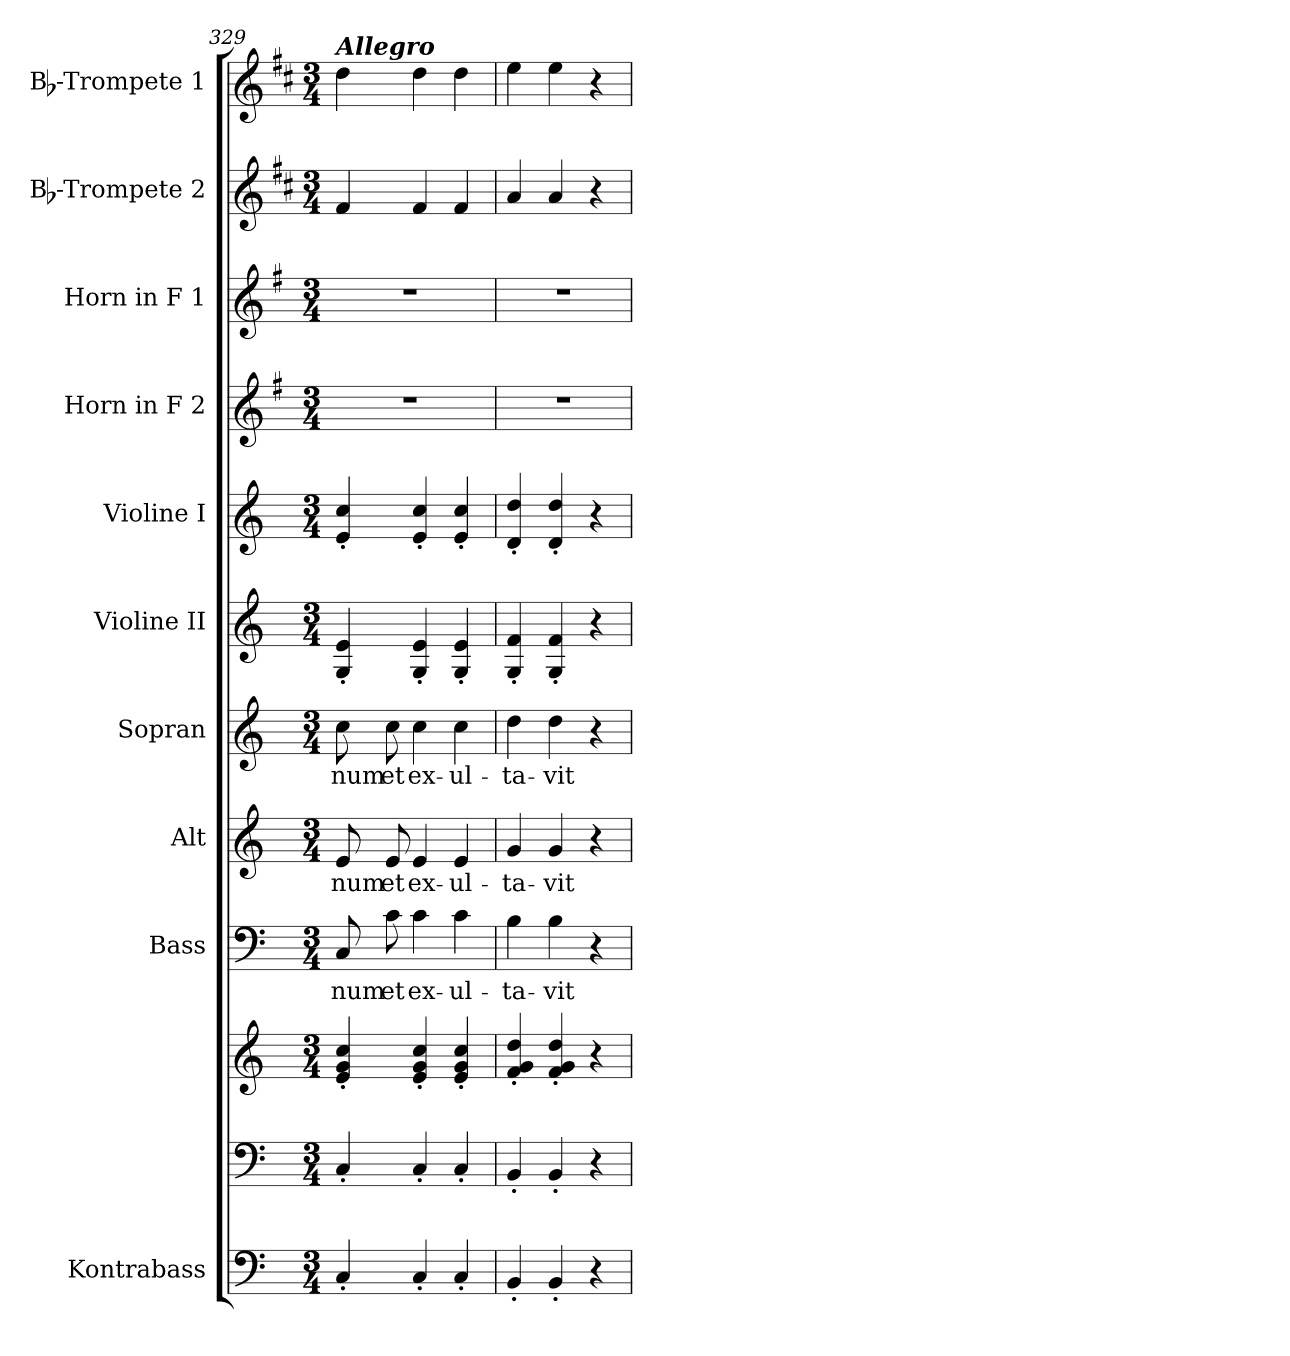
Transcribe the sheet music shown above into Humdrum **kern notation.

**kern	**kern	**kern	**kern	**text	**kern	**text	**kern	**text	**kern	**kern	**kern	**kern	**kern	**kern
*part11	*part10	*part10	*part9	*part9	*part8	*part8	*part7	*part7	*part6	*part5	*part4	*part3	*part2	*part1
*staff12	*staff11	*staff10	*staff9	*staff9	*staff8	*staff8	*staff7	*staff7	*staff6	*staff5	*staff4	*staff3	*staff2	*staff1
*I"Kontrabass	*	*	*I"Bass	*	*I"Alt	*	*I"Sopran	*	*I"Violine II	*I"Violine I	*I"Horn in F 2	*I"Horn in F 1	*I"Bb-Trompete 2	*I"Bb-Trompete 1
*I'Kb.	*	*	*I'B.	*	*I'A.	*	*I'S.	*	*I'Vl. II	*I'Vl. I	*	*	*I'Bb Trp. 2	*I'Bb Trp. 1
!!LO:PB:g=z
*clefF4	*clefF4	*clefG2	*clefF4	*	*clefG2	*	*clefG2	*	*clefG2	*clefG2	*clefG2	*clefG2	*clefG2	*clefG2
*ITrd7c12	*	*	*	*	*	*	*	*	*	*	*ITrd4c7	*ITrd4c7	*ITrd1c2	*ITrd1c2
*k[]	*k[]	*k[]	*k[]	*	*k[]	*	*k[]	*	*k[]	*k[]	*k[]	*k[]	*k[]	*k[]
*C:	*C:	*C:	*C:	*	*C:	*	*C:	*	*C:	*C:	*C:	*C:	*C:	*C:
*M3/4	*M3/4	*M3/4	*M3/4	*	*M3/4	*	*M3/4	*	*M3/4	*M3/4	*M3/4	*M3/4	*M3/4	*M3/4
=329	=329	=329	=329	=329	=329	=329	=329	=329	=329	=329	=329	=329	=329	=329
!	!	!	!	!	!	!	!	!	!	!	!	!	!	!LO:TX:a:Bi:t=Allegro
!	!	!	!	!LO:LY:b	!	!LO:LY:b	!	!LO:LY:b	!	!	!	!	!	!
4CC'</	4C'</	4e/'< 4g/'< 4cc/'<	8C/	-num	8e/	-num	8cc\	-num	4G/'< 4e/'<	4e/'< 4cc/'<	2.r	2.r	4e/	4cc\
!	!	!	!	!LO:LY:b	!	!LO:LY:b	!	!LO:LY:b	!	!	!	!	!	!
.	.	.	8c\	et	8e/	et	8cc\	et	.	.	.	.	.	.
!	!	!	!	!LO:LY:b	!	!LO:LY:b	!	!LO:LY:b	!	!	!	!	!	!
4CC'</	4C'</	4e/'< 4g/'< 4cc/'<	4c\	ex-	4e/	ex-	4cc\	ex-	4G/'< 4e/'<	4e/'< 4cc/'<	.	.	4e/	4cc\
!	!	!	!	!LO:LY:b	!	!LO:LY:b	!	!LO:LY:b	!	!	!	!	!	!
4CC'</	4C'</	4e/'< 4g/'< 4cc/'<	4c\	-ul-	4e/	-ul-	4cc\	-ul-	4G/'< 4e/'<	4e/'< 4cc/'<	.	.	4e/	4cc\
=330	=330	=330	=330	=330	=330	=330	=330	=330	=330	=330	=330	=330	=330	=330
!	!	!	!	!LO:LY:b	!	!LO:LY:b	!	!LO:LY:b	!	!	!	!	!	!
4BBB'</	4BB'</	4f/'< 4g/'< 4dd/'<	4B\	-ta-	4g/	-ta-	4dd\	-ta-	4G/'< 4f/'<	4d/'< 4dd/'<	2.r	2.r	4g/	4dd\
!	!	!	!	!LO:LY:b	!	!LO:LY:b	!	!LO:LY:b	!	!	!	!	!	!
4BBB'</	4BB'</	4f/'< 4g/'< 4dd/'<	4B\	-vit	4g/	-vit	4dd\	-vit	4G/'< 4f/'<	4d/'< 4dd/'<	.	.	4g/	4dd\
4r	4r	4r	4r	.	4r	.	4r	.	4r	4r	.	.	4r	4r
=	=	=	=	=	=	=	=	=	=	=	=	=	=	=
*-	*-	*-	*-	*-	*-	*-	*-	*-	*-	*-	*-	*-	*-	*-
